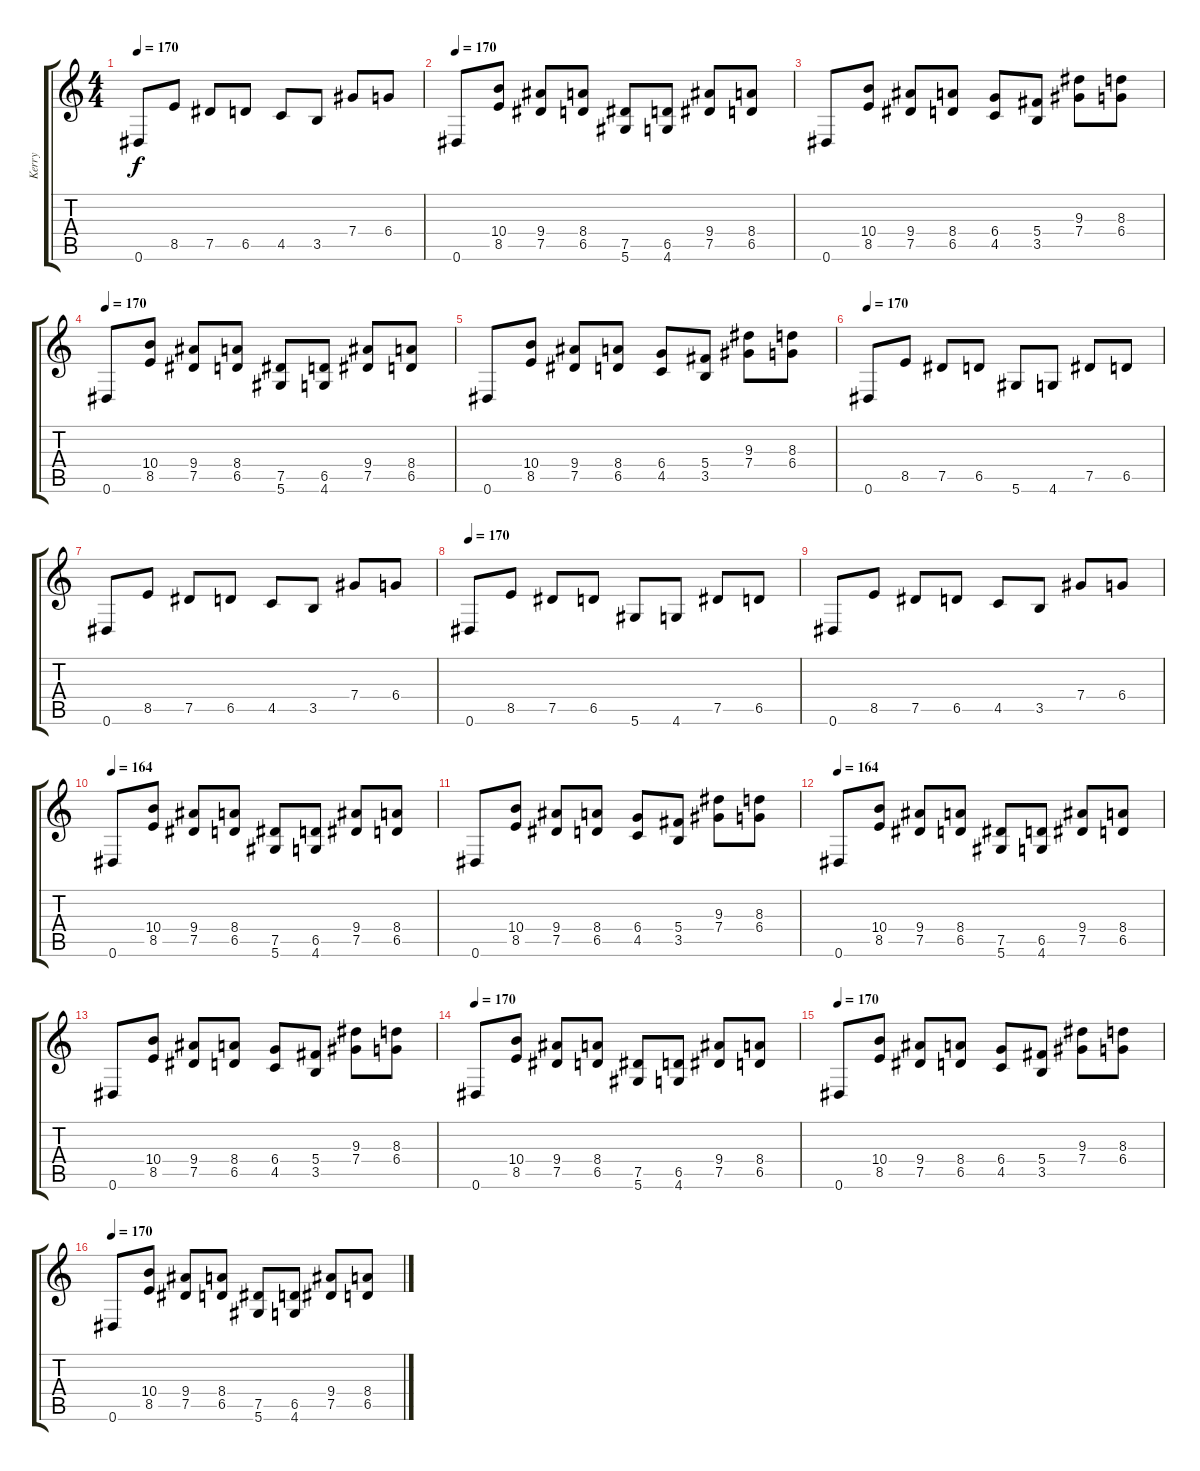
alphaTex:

\track ("Kerry" "Kerry") {instrument distortionguitar}
\staff {score tabs}
\tuning (Eb4 Bb3 Gb3 Db3 Ab2 Eb2) {hide}
\ts (4 4)
\tempo 170
\clef g2
\ks c
0.6.8{dy f} 8.5.8 7.5.8 6.5.8 4.5.8 3.5.8 7.4.8 6.4.8 |
\tempo 170
0.6.8 (10.4 8.5).8 (9.4 7.5).8 (8.4 6.5).8 (7.5 5.6).8 (6.5 4.6).8 (9.4 7.5).8 (8.4 6.5).8 |
0.6.8 (10.4 8.5).8 (9.4 7.5).8 (8.4 6.5).8 (6.4 4.5).8 (5.4 3.5).8 (9.3 7.4).8 (8.3 6.4).8 |
\tempo 170
0.6.8 (10.4 8.5).8 (9.4 7.5).8 (8.4 6.5).8 (7.5 5.6).8 (6.5 4.6).8 (9.4 7.5).8 (8.4 6.5).8 |
0.6.8 (10.4 8.5).8 (9.4 7.5).8 (8.4 6.5).8 (6.4 4.5).8 (5.4 3.5).8 (9.3 7.4).8 (8.3 6.4).8 |
\tempo 170
0.6.8 8.5.8 7.5.8 6.5.8 5.6.8 4.6.8 7.5.8 6.5.8 |
0.6.8 8.5.8 7.5.8 6.5.8 4.5.8 3.5.8 7.4.8 6.4.8 |
\tempo 170
0.6.8 8.5.8 7.5.8 6.5.8 5.6.8 4.6.8 7.5.8 6.5.8 |
0.6.8 8.5.8 7.5.8 6.5.8 4.5.8 3.5.8 7.4.8 6.4.8 |
\tempo 164
0.6.8 (10.4 8.5).8 (9.4 7.5).8 (8.4 6.5).8 (7.5 5.6).8 (6.5 4.6).8 (9.4 7.5).8 (8.4 6.5).8 |
0.6.8 (10.4 8.5).8 (9.4 7.5).8 (8.4 6.5).8 (6.4 4.5).8 (5.4 3.5).8 (9.3 7.4).8 (8.3 6.4).8 |
\tempo 164
0.6.8 (10.4 8.5).8 (9.4 7.5).8 (8.4 6.5).8 (7.5 5.6).8 (6.5 4.6).8 (9.4 7.5).8 (8.4 6.5).8 |
0.6.8 (10.4 8.5).8 (9.4 7.5).8 (8.4 6.5).8 (6.4 4.5).8 (5.4 3.5).8 (9.3 7.4).8 (8.3 6.4).8 |
\tempo 164
\tempo 170
0.6.8 (10.4 8.5).8 (9.4 7.5).8 (8.4 6.5).8 (7.5 5.6).8 (6.5 4.6).8 (9.4 7.5).8 (8.4 6.5).8 |
\tempo 170
0.6.8 (10.4 8.5).8 (9.4 7.5).8 (8.4 6.5).8 (6.4 4.5).8 (5.4 3.5).8 (9.3 7.4).8 (8.3 6.4).8 |
\tempo 164
\tempo 170
0.6.8 (10.4 8.5).8 (9.4 7.5).8 (8.4 6.5).8 (7.5 5.6).8 (6.5 4.6).8 (9.4 7.5).8 (8.4 6.5).8
